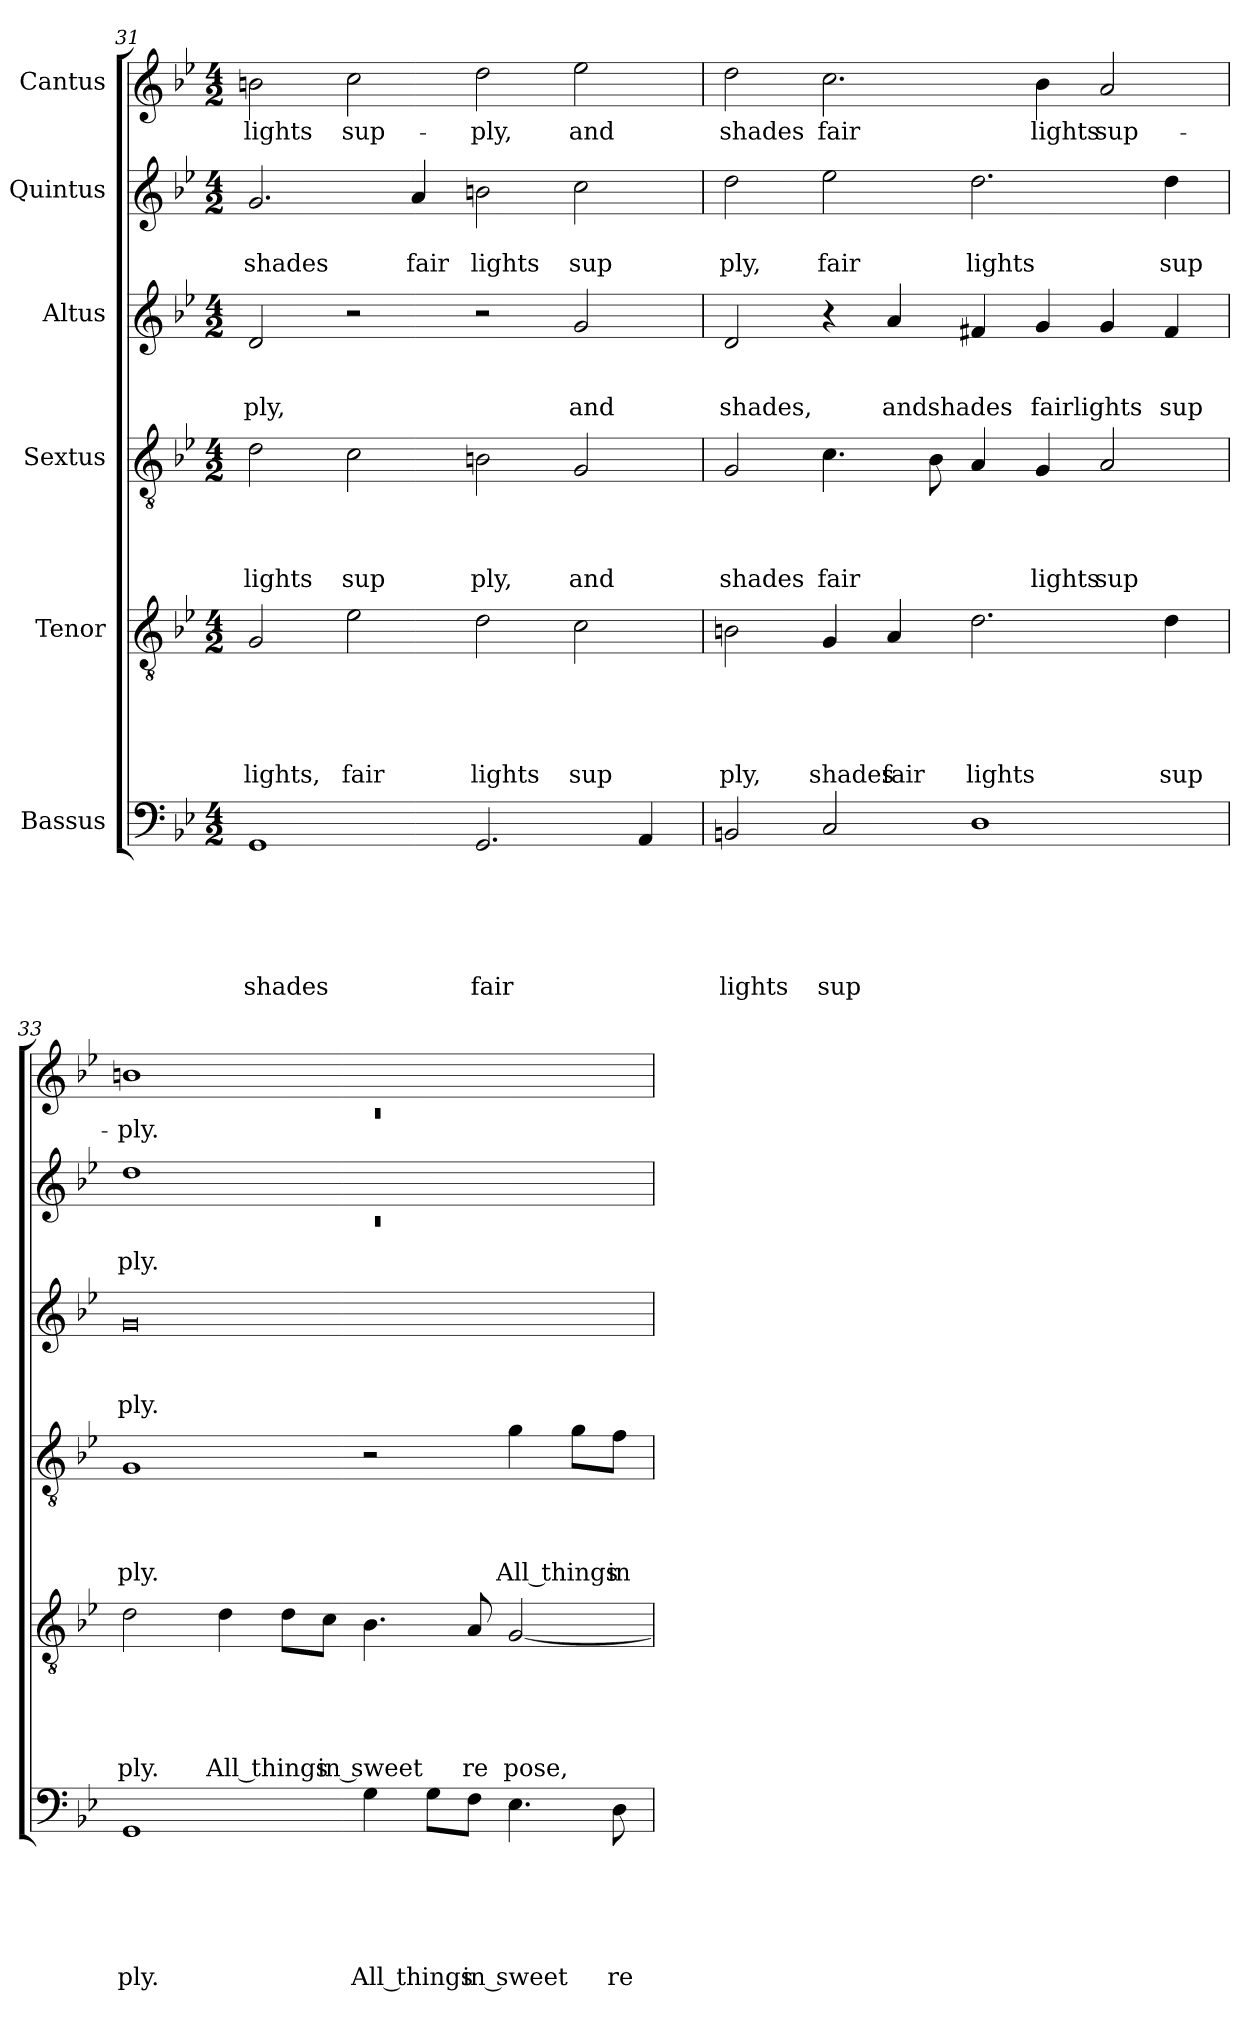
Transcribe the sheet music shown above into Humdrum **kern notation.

**kern	**text	**text	**text	**text	**text	**text	**kern	**text	**text	**text	**text	**text	**kern	**text	**text	**text	**text	**kern	**text	**text	**text	**kern	**text	**text	**kern	**text
*part6	*part6	*part6	*part6	*part6	*part6	*part6	*part5	*part5	*part5	*part5	*part5	*part5	*part4	*part4	*part4	*part4	*part4	*part3	*part3	*part3	*part3	*part2	*part2	*part2	*part1	*part1
*staff6	*staff6	*staff6	*staff6	*staff6	*staff6	*staff6	*staff5	*staff5	*staff5	*staff5	*staff5	*staff5	*staff4	*staff4	*staff4	*staff4	*staff4	*staff3	*staff3	*staff3	*staff3	*staff2	*staff2	*staff2	*staff1	*staff1
*I"Bassus	*	*	*	*	*	*	*I"Tenor	*	*	*	*	*	*I"Sextus	*	*	*	*	*I"Altus	*	*	*	*I"Quintus	*	*	*I"Cantus	*
!!LO:LB:g=z
*clefF4	*	*	*	*	*	*	*clefGv2	*	*	*	*	*	*clefGv2	*	*	*	*	*clefG2	*	*	*	*clefG2	*	*	*clefG2	*
*	*	*	*	*	*	*	*	*	*	*	*	*	*ITrd-2c-3	*	*	*	*	*	*	*	*	*	*	*	*	*
*k[b-e-]	*	*	*	*	*	*	*k[b-e-]	*	*	*	*	*	*k[b-e-a-d-g-]	*	*	*	*	*k[b-e-]	*	*	*	*k[b-e-]	*	*	*k[b-e-]	*
*B-:	*	*	*	*	*	*	*B-:	*	*	*	*	*	*D-:	*	*	*	*	*B-:	*	*	*	*B-:	*	*	*B-:	*
*M4/2	*	*	*	*	*	*	*M4/2	*	*	*	*	*	*M4/2	*	*	*	*	*M4/2	*	*	*	*M4/2	*	*	*M4/2	*
=31	=31	=31	=31	=31	=31	=31	=31	=31	=31	=31	=31	=31	=31	=31	=31	=31	=31	=31	=31	=31	=31	=31	=31	=31	=31	=31
!	!	!	!	!	!	!LO:LY:b	!	!	!	!	!	!LO:LY:b	!	!	!	!	!LO:LY:b	!	!	!	!LO:LY:b	!	!	!LO:LY:b	!	!LO:LY:b
1GG	.	.	.	.	.	shades	2G/	.	.	.	.	lights,	2f\	.	.	.	lights	2d/	.	.	-ply,	2.g/	.	shades	2bn\	lights
!	!	!	!	!	!	!	!	!	!	!	!	!LO:LY:b	!	!	!	!	!LO:LY:b	!	!	!	!	!	!	!	!	!LO:LY:b
.	.	.	.	.	.	.	2e-\	.	.	.	.	fair	2e-\	.	.	.	sup	2r	.	.	.	.	.	.	2cc\	sup-
!	!	!	!	!	!	!	!	!	!	!	!	!	!	!	!	!	!	!	!	!	!	!	!	!LO:LY:b	!	!
.	.	.	.	.	.	.	.	.	.	.	.	.	.	.	.	.	.	.	.	.	.	4a/	.	fair	.	.
!	!	!	!	!	!	!LO:LY:b	!	!	!	!	!	!LO:LY:b	!	!	!	!	!LO:LY:b	!	!	!	!	!	!	!LO:LY:b	!	!LO:LY:b
2.GG/	.	.	.	.	.	fair	2d\	.	.	.	.	lights	2dn\	.	.	.	ply,	2r	.	.	.	2bn\	.	lights	2dd\	-ply,
!	!	!	!	!	!	!	!	!	!	!	!	!LO:LY:b	!	!	!	!	!LO:LY:b	!	!	!	!LO:LY:b	!	!	!LO:LY:b	!	!LO:LY:b
.	.	.	.	.	.	.	2c\	.	.	.	.	sup	2B-/	.	.	.	and	2g/	.	.	and	2cc\	.	sup	2ee-\	and
4AA/	.	.	.	.	.	.	.	.	.	.	.	.	.	.	.	.	.	.	.	.	.	.	.	.	.	.
=32	=32	=32	=32	=32	=32	=32	=32	=32	=32	=32	=32	=32	=32	=32	=32	=32	=32	=32	=32	=32	=32	=32	=32	=32	=32	=32
!	!	!	!	!	!	!LO:LY:b	!	!	!	!	!	!LO:LY:b	!	!	!	!	!LO:LY:b	!	!	!	!LO:LY:b	!	!	!LO:LY:b	!	!LO:LY:b
2BBn/	.	.	.	.	.	lights	2Bn\	.	.	.	.	ply,	2B-/	.	.	.	shades	2d/	.	.	shades,	2dd\	.	ply,	2dd\	shades
!	!	!	!	!	!	!LO:LY:b	!	!	!	!	!	!LO:LY:b	!	!	!	!	!LO:LY:b	!	!	!	!	!	!	!LO:LY:b	!	!LO:LY:b
2C/	.	.	.	.	.	sup	4G/	.	.	.	.	shades	4.e-\	.	.	.	fair	4r	.	.	.	2ee-\	.	fair	2.cc\	fair
!	!	!	!	!	!	!	!	!	!	!	!	!LO:LY:b	!	!	!	!	!	!	!	!	!LO:LY:b	!	!	!	!	!
.	.	.	.	.	.	.	4A/	.	.	.	.	fair	.	.	.	.	.	4a/	.	.	andshades	.	.	.	.	.
.	.	.	.	.	.	.	.	.	.	.	.	.	8d-\	.	.	.	.	.	.	.	.	.	.	.	.	.
!	!	!	!	!	!	!	!	!	!	!	!	!LO:LY:b	!	!	!	!	!	!	!	!	!	!	!	!LO:LY:b	!	!
1D	.	.	.	.	.	.	2.d\	.	.	.	.	lights	4c/	.	.	.	.	4f#X/	.	.	.	2.dd\	.	lights	.	.
!	!	!	!	!	!	!	!	!	!	!	!	!	!	!	!	!	!LO:LY:b	!	!	!	!LO:LY:b	!	!	!	!	!LO:LY:b
.	.	.	.	.	.	.	.	.	.	.	.	.	4B-/	.	.	.	lights	4g/	.	.	fairlights	.	.	.	4b-\	lights
!	!	!	!	!	!	!	!	!	!	!	!	!	!	!	!	!	!LO:LY:b	!	!	!	!	!	!	!	!	!LO:LY:b
.	.	.	.	.	.	.	.	.	.	.	.	.	2c/	.	.	.	sup	4g/	.	.	.	.	.	.	2a/	sup-
!	!	!	!	!	!	!	!	!	!	!	!	!LO:LY:b	!	!	!	!	!	!	!	!	!LO:LY:b	!	!	!LO:LY:b	!	!
.	.	.	.	.	.	.	4d\	.	.	.	.	sup	.	.	.	.	.	4f#/	.	.	sup	4dd\	.	sup	.	.
=33	=33	=33	=33	=33	=33	=33	=33	=33	=33	=33	=33	=33	=33	=33	=33	=33	=33	=33	=33	=33	=33	=33	=33	=33	=33	=33
*	*	*	*	*	*	*	*	*	*	*	*	*	*	*	*	*	*	*	*	*	*	*^	*	*	*^	*
!	!	!	!	!	!	!LO:LY:b	!	!	!	!	!	!LO:LY:b	!	!	!	!	!LO:LY:b	!	!	!	!LO:LY:b	!	!LO:N:vis=1	!	!LO:LY:b	!	!LO:N:vis=1	!LO:LY:b
1GG	.	.	.	.	.	ply.	2d\	.	.	.	.	ply.	1B-	.	.	.	ply.	0g	.	.	ply.	1dd	0rc	.	ply.	1bn	0rc	-ply.
!	!	!	!	!	!	!	!	!	!	!	!	!LO:LY:b	!	!	!	!	!	!	!	!	!	!	!	!	!	!	!	!
.	.	.	.	.	.	.	4d\	.	.	.	.	All things	.	.	.	.	.	.	.	.	.	.	.	.	.	.	.	.
.	.	.	.	.	.	.	8d\L	.	.	.	.	.	.	.	.	.	.	.	.	.	.	.	.	.	.	.	.	.
!	!	!	!	!	!	!	!	!	!	!	!	!LO:LY:b	!	!	!	!	!	!	!	!	!	!	!	!	!	!	!	!
.	.	.	.	.	.	.	8c\J	.	.	.	.	in sweet	.	.	.	.	.	.	.	.	.	.	.	.	.	.	.	.
!	!	!	!	!	!	!LO:LY:b	!	!	!	!	!	!	!	!	!	!	!	!	!	!	!	!	!	!	!	!	!	!
4G\	.	.	.	.	.	All things	4.B-\	.	.	.	.	.	2r	.	.	.	.	.	.	.	.	1ryy	.	.	.	1ryy	.	.
8G\L	.	.	.	.	.	.	.	.	.	.	.	.	.	.	.	.	.	.	.	.	.	.	.	.	.	.	.	.
!	!	!	!	!	!	!LO:LY:b	!	!	!	!	!	!LO:LY:b	!	!	!	!	!	!	!	!	!	!	!	!	!	!	!	!
8F\J	.	.	.	.	.	in sweet	8A/	.	.	.	.	re	.	.	.	.	.	.	.	.	.	.	.	.	.	.	.	.
!	!	!	!	!	!	!	!	!	!	!	!	!LO:LY:b	!	!	!	!	!LO:LY:b	!	!	!	!	!	!	!	!	!	!	!
4.E-\	.	.	.	.	.	.	[>2G/	.	.	.	.	pose,	4b-\	.	.	.	All things	.	.	.	.	.	.	.	.	.	.	.
.	.	.	.	.	.	.	.	.	.	.	.	.	8b-\L	.	.	.	.	.	.	.	.	.	.	.	.	.	.	.
!	!	!	!	!	!	!LO:LY:b	!	!	!	!	!	!	!	!	!	!	!LO:LY:b	!	!	!	!	!	!	!	!	!	!	!
8D\	.	.	.	.	.	re	.	.	.	.	.	.	8a-\J	.	.	.	in	.	.	.	.	.	.	.	.	.	.	.
*	*	*	*	*	*	*	*	*	*	*	*	*	*	*	*	*	*	*	*	*	*	*v	*v	*	*	*	*	*
*	*	*	*	*	*	*	*	*	*	*	*	*	*	*	*	*	*	*	*	*	*	*	*	*	*v	*v	*
=	=	=	=	=	=	=	=	=	=	=	=	=	=	=	=	=	=	=	=	=	=	=	=	=	=	=
*-	*-	*-	*-	*-	*-	*-	*-	*-	*-	*-	*-	*-	*-	*-	*-	*-	*-	*-	*-	*-	*-	*-	*-	*-	*-	*-
